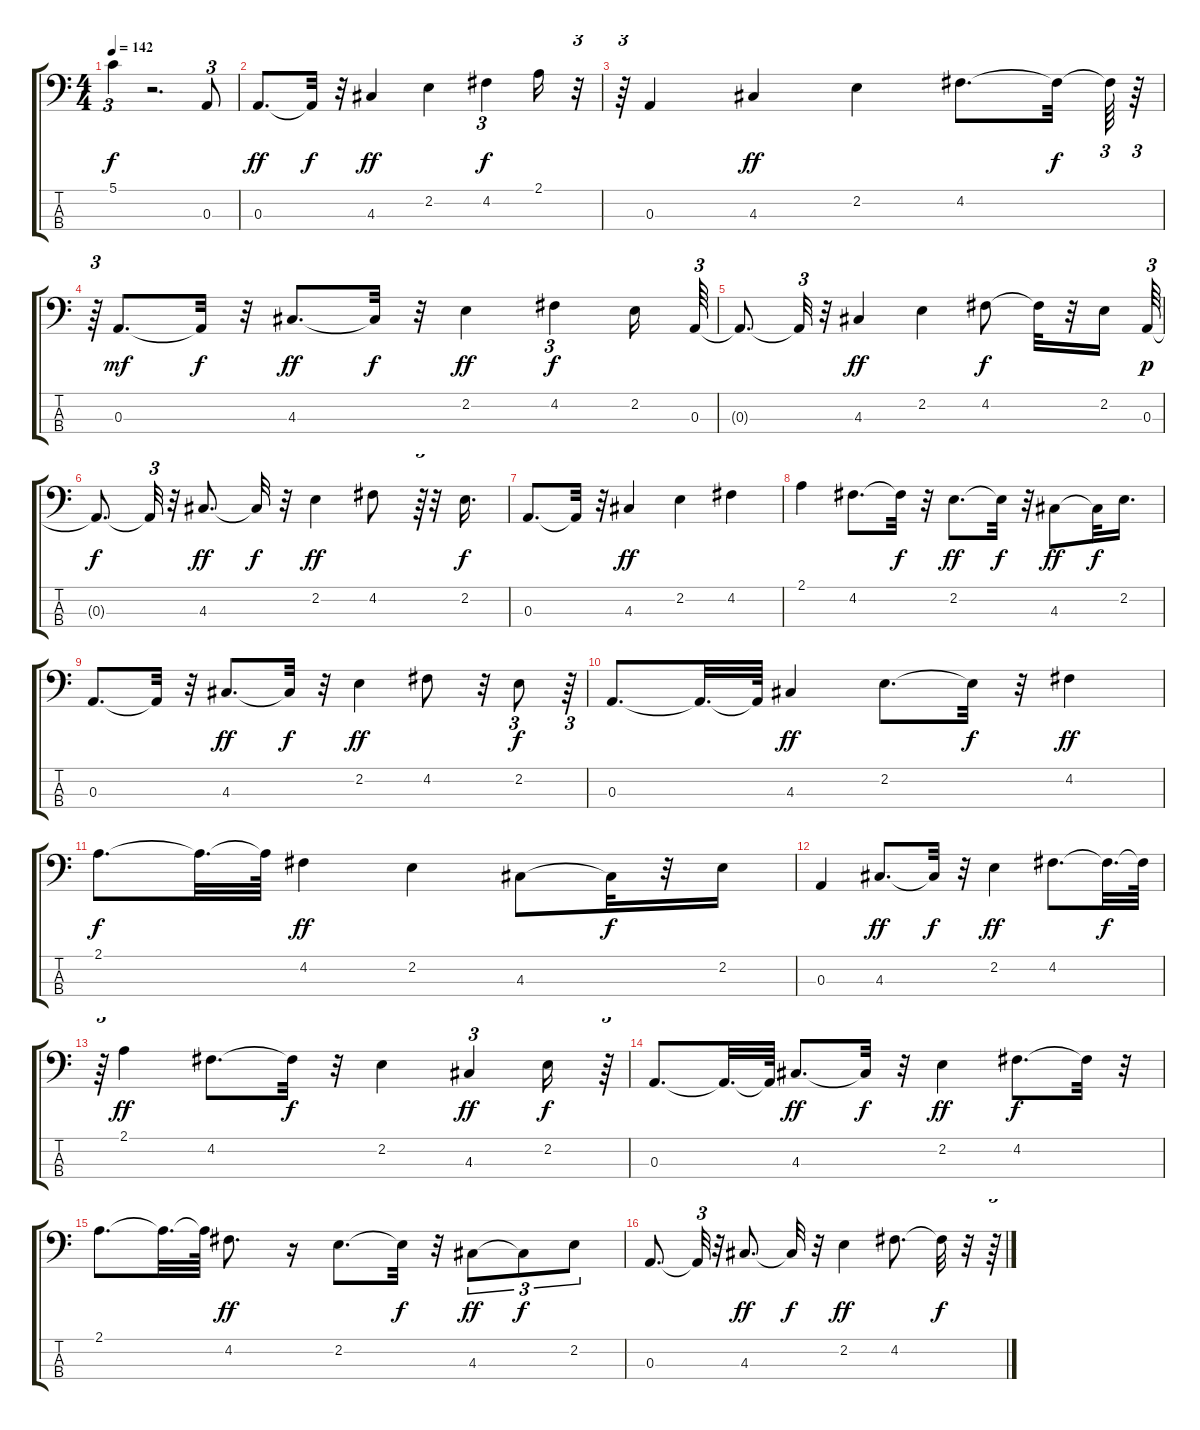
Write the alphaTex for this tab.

\track "" {instrument acousticbass}
\staff {score tabs}
\tuning (G2 D2 A1 E1) {hide}
\ts (4 4)
\tempo 142
\clef f4
\ks c
5.1{t}.4{tu (3 2) dy f} r.2{d} 0.3.8{tu (3 2)} |
0.3.8{d dy ff} 0.3{t}.32{dy f} r.32 4.3.4{dy ff} 2.2.4 4.2.4{tu (3 2) dy f} 2.1.16 r.32{tu (3 2)} |
r.64{tu (3 2)} 0.3.4 4.3.4{dy ff} 2.2.4 4.2.8{d} 4.2{t}.32{dy f} 4.2{t}.64{tu (3 2)} r.64{tu (3 2)} |
r.64{tu (3 2)} 0.3.8{d dy mf} 0.3{t}.32{dy f} r.32 4.3.8{d dy ff} 4.3{t}.32{dy f} r.32 2.2.4{dy ff} 4.2.4{tu (3 2) dy f} 2.2.16 0.3.64{tu (3 2)} |
0.3{t}.8{d} 0.3{t}.32{tu (3 2)} r.32 4.3.4{dy ff} 2.2.4 4.2.8{dy f} 4.2{t}.32 r.32 2.2.16 0.3.64{tu (3 2) dy p} |
0.3{t}.8{d dy f} 0.3{t}.32{tu (3 2)} r.32 4.3.8{d dy ff} 4.3{t}.32{dy f} r.32 2.2.4{dy ff} 4.2.8 r.64{tu (3 2)} r.32 2.2.16{d dy f} |
0.3.8{d} 0.3{t}.32 r.32 4.3.4{dy ff} 2.2.4 4.2.4 |
2.1.4 4.2.8{d} 4.2{t}.32{dy f} r.32 2.2.8{d dy ff} 2.2{t}.32{dy f} r.32 4.3.8{dy ff} 4.3{t}.32{dy f} 2.2.16{d} |
0.3.8{d} 0.3{t}.32 r.32 4.3.8{d dy ff} 4.3{t}.32{dy f} r.32 2.2.4{dy ff} 4.2.8 r.32 2.2.8{tu (3 2) dy f} r.64{tu (3 2)} |
0.3.8{d} 0.3{t}.32{d} 0.3{t}.64 4.3.4{dy ff} 2.2.8{d} 2.2{t}.32{dy f} r.32 4.2.4{dy ff} |
2.1.8{d dy f} 2.1{t}.32{d} 2.1{t}.64 4.2.4{dy ff} 2.2.4 4.3.8 4.3{t}.32{dy f} r.32 2.2.16 |
0.3.4 4.3.8{d dy ff} 4.3{t}.32{dy f} r.32 2.2.4{dy ff} 4.2.8{d} 4.2{t}.32{d dy f} 4.2{t}.64 |
r.64{tu (3 2)} 2.1.4{dy ff} 4.2.8{d} 4.2{t}.32{dy f} r.32 2.2.4 4.3.4{tu (3 2) dy ff} 2.2.16{dy f} r.64{tu (3 2)} |
0.3.8{d} 0.3{t}.32{d} 0.3{t}.64 4.3.8{d dy ff} 4.3{t}.32{dy f} r.32 2.2.4{dy ff} 4.2.8{d dy f} 4.2{t}.32 r.32 |
2.1.8{d} 2.1{t}.32{d} 2.1{t}.64 4.2.8{d dy ff} r.16 2.2.8{d} 2.2{t}.32{dy f} r.32 4.3.8{tu (3 2) dy ff} 4.3{t}.8{tu (3 2) dy f} 2.2.8{tu (3 2)} |
0.3.8{d} 0.3{t}.32{tu (3 2)} r.32 4.3.8{d dy ff} 4.3{t}.32{dy f} r.32 2.2.4{dy ff} 4.2.8{d} 4.2{t}.32{dy f} r.32 r.64{tu (3 2)}
